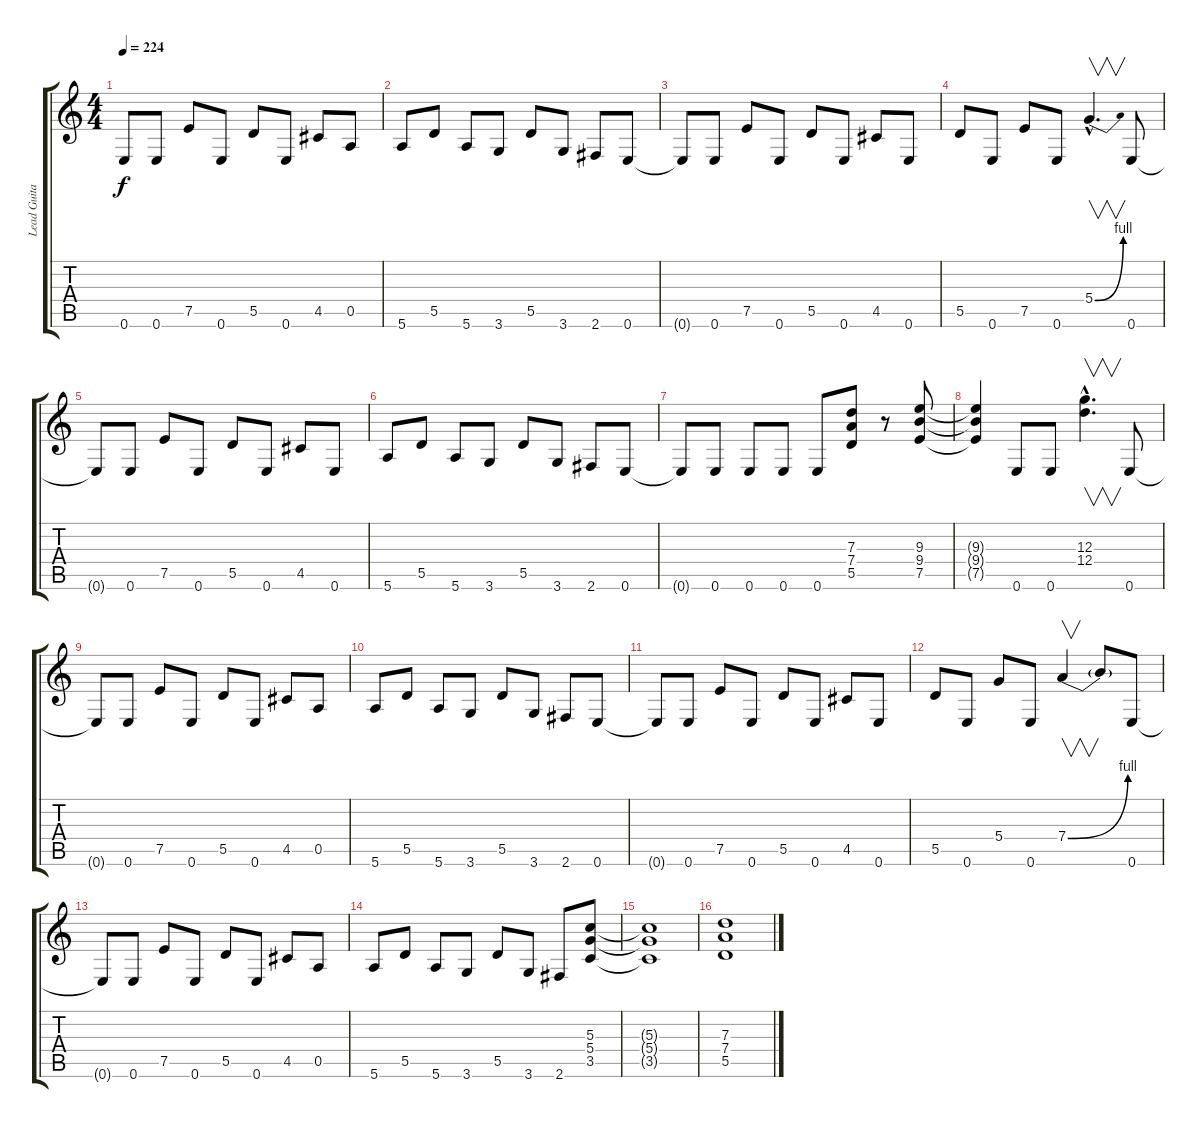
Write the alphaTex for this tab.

\track ("Lead Guitar" "Lead Guita") {instrument distortionguitar}
\staff {score tabs}
\tuning (E4 B3 G3 D3 A2 E2) {hide}
\ts (4 4)
\tempo 224
\clef g2
\ks c
0.6.8{dy f instrument distortionguitar} 0.6.8 7.5.8 0.6.8 5.5.8 0.6.8 4.5.8 0.5.8 |
5.6.8 5.5.8 5.6.8 3.6.8 5.5.8 3.6.8 2.6.8 0.6.8 |
0.6{t}.8 0.6.8 7.5.8 0.6.8 5.5.8 0.6.8 4.5.8 0.6.8 |
5.5.8 0.6.8 7.5.8 0.6.8 5.4{be (bend 0 0 60 4) hac}.4{v d} 0.6.8 |
0.6{t}.8 0.6.8 7.5.8 0.6.8 5.5.8 0.6.8 4.5.8 0.6.8 |
5.6.8 5.5.8 5.6.8 3.6.8 5.5.8 3.6.8 2.6.8 0.6.8 |
0.6{t}.8 0.6.8 0.6.8 0.6.8 0.6.8 (7.3 7.4 5.5).8 r.8 (9.3 9.4 7.5).8 |
(9.3{t} 9.4{t} 7.5{t}).4 0.6.8 0.6.8 (12.3{hac} 12.4{hac}).4{v d} 0.6.8 |
0.6{t}.8 0.6.8 7.5.8 0.6.8 5.5.8 0.6.8 4.5.8 0.5.8 |
5.6.8 5.5.8 5.6.8 3.6.8 5.5.8 3.6.8 2.6.8 0.6.8 |
0.6{t}.8 0.6.8 7.5.8 0.6.8 5.5.8 0.6.8 4.5.8 0.6.8 |
5.5.8 0.6.8 5.4.8 0.6.8 7.4{be (bend 0 0 60 4)}.4{v} 7.4{t}.8 0.6.8 |
0.6{t}.8 0.6.8 7.5.8 0.6.8 5.5.8 0.6.8 4.5.8 0.5.8 |
5.6.8 5.5.8 5.6.8 3.6.8 5.5.8 3.6.8 2.6.8 (5.3 5.4 3.5).8 |
(5.3{t} 5.4{t} 3.5{t}).1 |
(7.3 7.4 5.5).1
